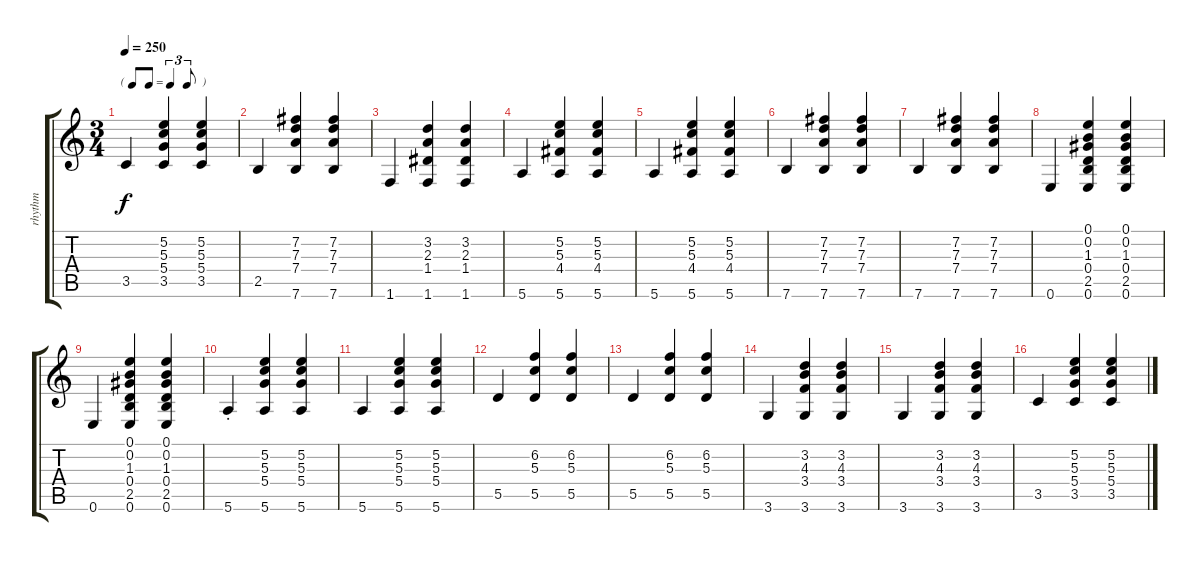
\track ("rhythm" "rhythm") {instrument acousticguitarnylon}
\staff {score tabs}
\tuning (E4 B3 G3 D3 A2 E2) {hide}
\ts (3 4)
\tf triplet8th
\tempo 250
\clef g2
\ks c
3.5.4{dy f} (5.2 5.3 5.4 3.5).4 (5.2 5.3 5.4 3.5).4 |
2.5.4 (7.2 7.3 7.4 7.6).4 (7.2 7.3 7.4 7.6).4 |
1.6.4 (3.2 2.3 1.4 1.6).4 (3.2 2.3 1.4 1.6).4 |
5.6.4 (5.2 5.3 4.4 5.6).4 (5.2 5.3 4.4 5.6).4 |
5.6.4 (5.2 5.3 4.4 5.6).4 (5.2 5.3 4.4 5.6).4 |
7.6.4 (7.2 7.3 7.4 7.6).4 (7.2 7.3 7.4 7.6).4 |
7.6.4 (7.2 7.3 7.4 7.6).4 (7.2 7.3 7.4 7.6).4 |
0.6.4 (0.1 0.2 1.3 0.4 2.5 0.6).4 (0.1 0.2 1.3 0.4 2.5 0.6).4 |
0.6.4 (0.1 0.2 1.3 0.4 2.5 0.6).4 (0.1 0.2 1.3 0.4 2.5 0.6).4 |
5.6{st}.4 (5.2 5.3 5.4 5.6).4 (5.2 5.3 5.4 5.6).4 |
5.6.4 (5.2 5.3 5.4 5.6).4 (5.2 5.3 5.4 5.6).4 |
5.5.4 (6.2 5.3 5.5).4 (6.2 5.3 5.5).4 |
5.5.4 (6.2 5.3 5.5).4 (6.2 5.3 5.5).4 |
3.6.4 (3.2 4.3 3.4 3.6).4 (3.2 4.3 3.4 3.6).4 |
3.6.4 (3.2 4.3 3.4 3.6).4 (3.2 4.3 3.4 3.6).4 |
3.5.4 (5.2 5.3 5.4 3.5).4 (5.2 5.3 5.4 3.5).4
